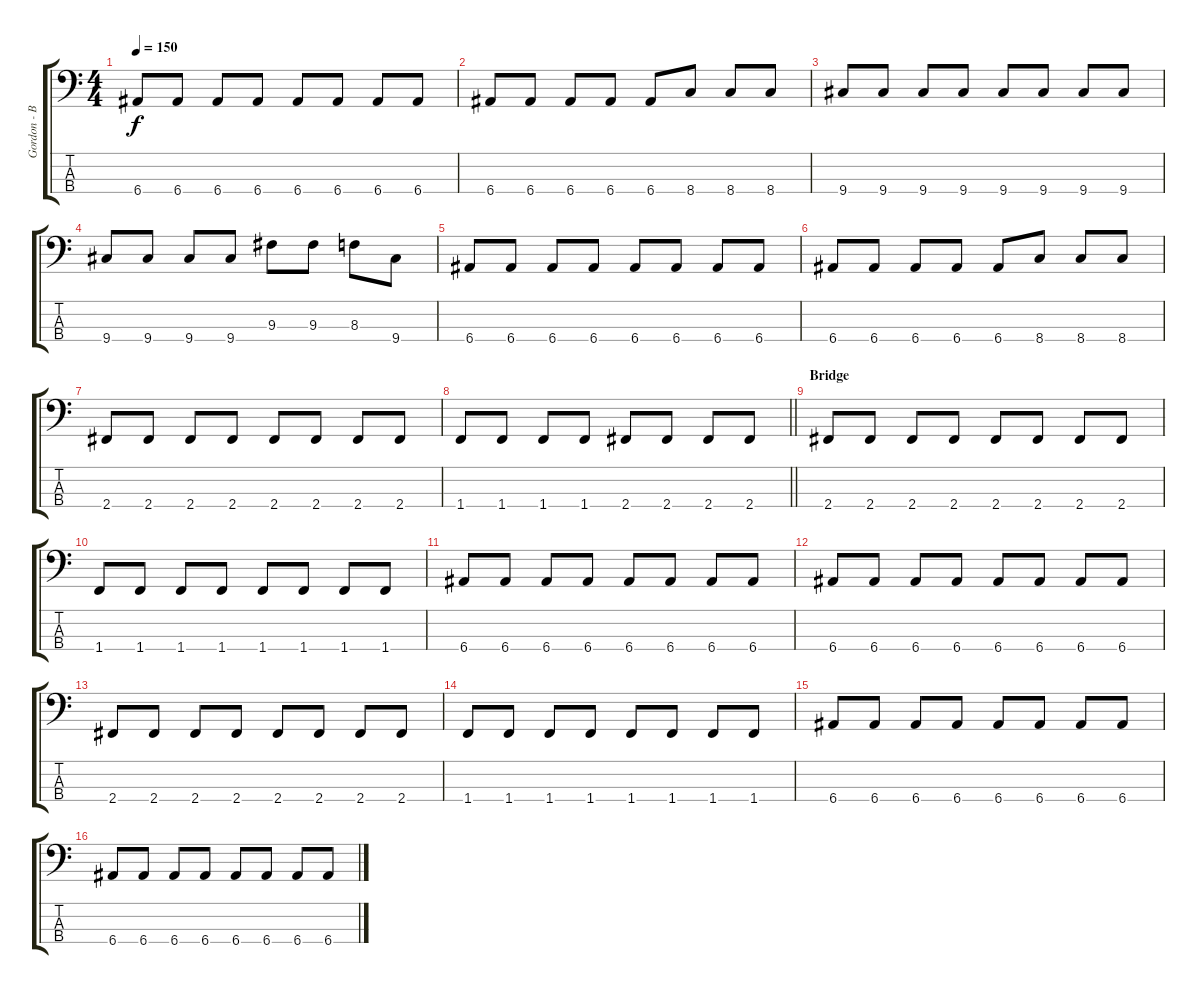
\track ("Gordon - Bass" "Gordon - B") {instrument electricbasspick}
\staff {score tabs}
\tuning (G2 D2 A1 E1) {hide}
\ts (4 4)
\tempo 150
\clef f4
\ks c
6.4.8{dy f} 6.4.8 6.4.8 6.4.8 6.4.8 6.4.8 6.4.8 6.4.8 |
6.4.8 6.4.8 6.4.8 6.4.8 6.4.8 8.4.8 8.4.8 8.4.8 |
9.4.8 9.4.8 9.4.8 9.4.8 9.4.8 9.4.8 9.4.8 9.4.8 |
9.4.8 9.4.8 9.4.8 9.4.8 9.3.8 9.3.8 8.3.8 9.4.8 |
6.4.8 6.4.8 6.4.8 6.4.8 6.4.8 6.4.8 6.4.8 6.4.8 |
6.4.8 6.4.8 6.4.8 6.4.8 6.4.8 8.4.8 8.4.8 8.4.8 |
2.4.8 2.4.8 2.4.8 2.4.8 2.4.8 2.4.8 2.4.8 2.4.8 |
\barLineRight lightlight
1.4.8 1.4.8 1.4.8 1.4.8 2.4.8 2.4.8 2.4.8 2.4.8 |
\section ("" "Bridge")
2.4.8 2.4.8 2.4.8 2.4.8 2.4.8 2.4.8 2.4.8 2.4.8 |
1.4.8 1.4.8 1.4.8 1.4.8 1.4.8 1.4.8 1.4.8 1.4.8 |
6.4.8 6.4.8 6.4.8 6.4.8 6.4.8 6.4.8 6.4.8 6.4.8 |
6.4.8 6.4.8 6.4.8 6.4.8 6.4.8 6.4.8 6.4.8 6.4.8 |
2.4.8 2.4.8 2.4.8 2.4.8 2.4.8 2.4.8 2.4.8 2.4.8 |
1.4.8 1.4.8 1.4.8 1.4.8 1.4.8 1.4.8 1.4.8 1.4.8 |
6.4.8 6.4.8 6.4.8 6.4.8 6.4.8 6.4.8 6.4.8 6.4.8 |
6.4.8 6.4.8 6.4.8 6.4.8 6.4.8 6.4.8 6.4.8 6.4.8
